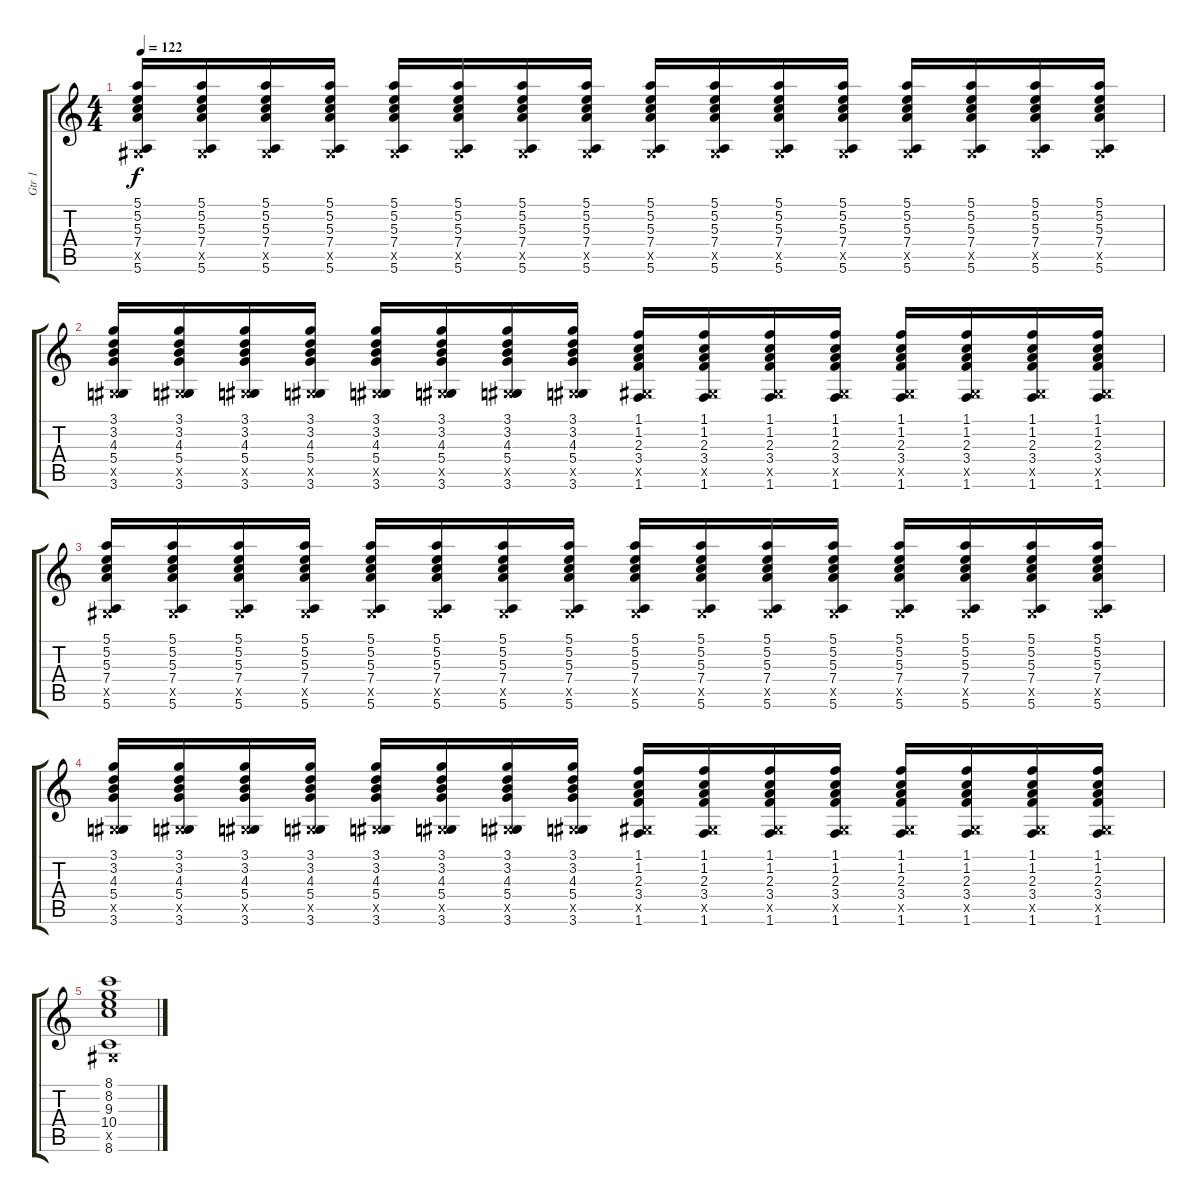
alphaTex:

\track ("Gtr 1" "Gtr 1") {instrument overdrivenguitar}
\staff {score tabs}
\tuning (E4 B3 G3 D3 A2 E2) {hide}
\ts (4 4)
\tempo 122
\clef g2
\ks c
(5.1 5.2 5.3 7.4 -1.5{x} 5.6).16{dy f} (5.1 5.2 5.3 7.4 -1.5{x} 5.6).16 (5.1 5.2 5.3 7.4 -1.5{x} 5.6).16 (5.1 5.2 5.3 7.4 -1.5{x} 5.6).16 (5.1 5.2 5.3 7.4 -1.5{x} 5.6).16 (5.1 5.2 5.3 7.4 -1.5{x} 5.6).16 (5.1 5.2 5.3 7.4 -1.5{x} 5.6).16 (5.1 5.2 5.3 7.4 -1.5{x} 5.6).16 (5.1 5.2 5.3 7.4 -1.5{x} 5.6).16 (5.1 5.2 5.3 7.4 -1.5{x} 5.6).16 (5.1 5.2 5.3 7.4 -1.5{x} 5.6).16 (5.1 5.2 5.3 7.4 -1.5{x} 5.6).16 (5.1 5.2 5.3 7.4 -1.5{x} 5.6).16 (5.1 5.2 5.3 7.4 -1.5{x} 5.6).16 (5.1 5.2 5.3 7.4 -1.5{x} 5.6).16 (5.1 5.2 5.3 7.4 -1.5{x} 5.6).16 |
(3.1 3.2 4.3 5.4 -1.5{x} 3.6).16 (3.1 3.2 4.3 5.4 -1.5{x} 3.6).16 (3.1 3.2 4.3 5.4 -1.5{x} 3.6).16 (3.1 3.2 4.3 5.4 -1.5{x} 3.6).16 (3.1 3.2 4.3 5.4 -1.5{x} 3.6).16 (3.1 3.2 4.3 5.4 -1.5{x} 3.6).16 (3.1 3.2 4.3 5.4 -1.5{x} 3.6).16 (3.1 3.2 4.3 5.4 -1.5{x} 3.6).16 (1.1 1.2 2.3 3.4 -1.5{x} 1.6).16 (1.1 1.2 2.3 3.4 -1.5{x} 1.6).16 (1.1 1.2 2.3 3.4 -1.5{x} 1.6).16 (1.1 1.2 2.3 3.4 -1.5{x} 1.6).16 (1.1 1.2 2.3 3.4 -1.5{x} 1.6).16 (1.1 1.2 2.3 3.4 -1.5{x} 1.6).16 (1.1 1.2 2.3 3.4 -1.5{x} 1.6).16 (1.1 1.2 2.3 3.4 -1.5{x} 1.6).16 |
(5.1 5.2 5.3 7.4 -1.5{x} 5.6).16 (5.1 5.2 5.3 7.4 -1.5{x} 5.6).16 (5.1 5.2 5.3 7.4 -1.5{x} 5.6).16 (5.1 5.2 5.3 7.4 -1.5{x} 5.6).16 (5.1 5.2 5.3 7.4 -1.5{x} 5.6).16 (5.1 5.2 5.3 7.4 -1.5{x} 5.6).16 (5.1 5.2 5.3 7.4 -1.5{x} 5.6).16 (5.1 5.2 5.3 7.4 -1.5{x} 5.6).16 (5.1 5.2 5.3 7.4 -1.5{x} 5.6).16 (5.1 5.2 5.3 7.4 -1.5{x} 5.6).16 (5.1 5.2 5.3 7.4 -1.5{x} 5.6).16 (5.1 5.2 5.3 7.4 -1.5{x} 5.6).16 (5.1 5.2 5.3 7.4 -1.5{x} 5.6).16 (5.1 5.2 5.3 7.4 -1.5{x} 5.6).16 (5.1 5.2 5.3 7.4 -1.5{x} 5.6).16 (5.1 5.2 5.3 7.4 -1.5{x} 5.6).16 |
(3.1 3.2 4.3 5.4 -1.5{x} 3.6).16 (3.1 3.2 4.3 5.4 -1.5{x} 3.6).16 (3.1 3.2 4.3 5.4 -1.5{x} 3.6).16 (3.1 3.2 4.3 5.4 -1.5{x} 3.6).16 (3.1 3.2 4.3 5.4 -1.5{x} 3.6).16 (3.1 3.2 4.3 5.4 -1.5{x} 3.6).16 (3.1 3.2 4.3 5.4 -1.5{x} 3.6).16 (3.1 3.2 4.3 5.4 -1.5{x} 3.6).16 (1.1 1.2 2.3 3.4 -1.5{x} 1.6).16 (1.1 1.2 2.3 3.4 -1.5{x} 1.6).16 (1.1 1.2 2.3 3.4 -1.5{x} 1.6).16 (1.1 1.2 2.3 3.4 -1.5{x} 1.6).16 (1.1 1.2 2.3 3.4 -1.5{x} 1.6).16 (1.1 1.2 2.3 3.4 -1.5{x} 1.6).16 (1.1 1.2 2.3 3.4 -1.5{x} 1.6).16 (1.1 1.2 2.3 3.4 -1.5{x} 1.6).16 |
(8.1 8.2 9.3 10.4 -1.5{x} 8.6).1
